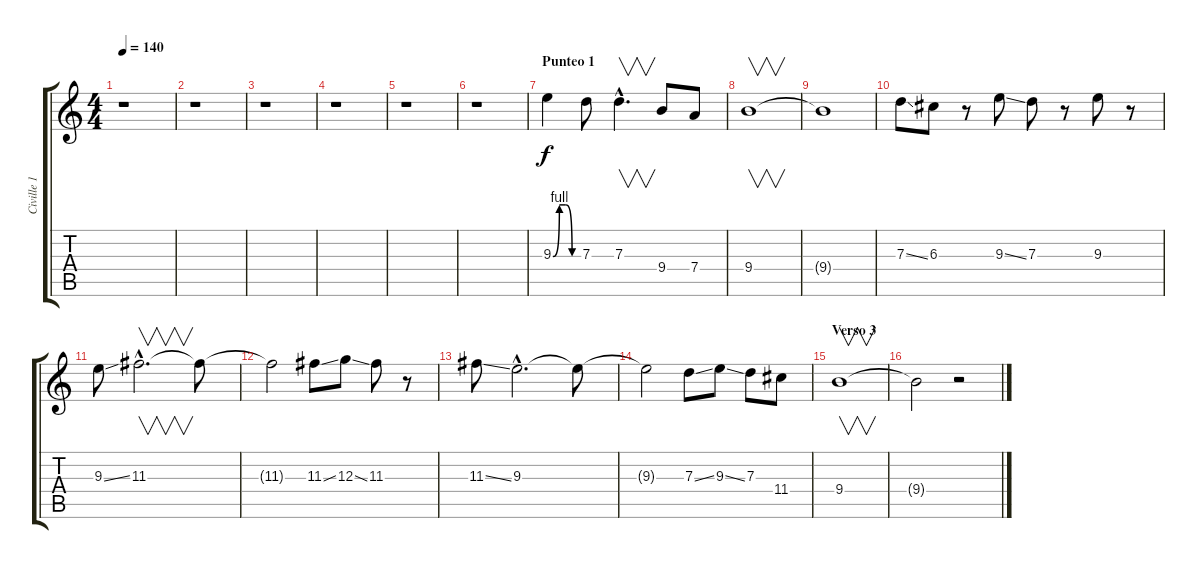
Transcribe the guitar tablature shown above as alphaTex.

\track ("Civille 1" "Civille 1") {instrument distortionguitar}
\staff {score tabs}
\tuning (E4 B3 G3 D3 A2 E2) {hide}
\ts (4 4)
\tempo 140
\clef g2
\ks c
r.1{dy f} |
r.1 |
r.1 |
r.1 |
r.1 |
r.1 |
\section ("" "Punteo 1")
9.3{be (custom 0 0 15 4 30 4 45 0 60 0)}.4 7.3.8 7.3{hac}.4{v d} 9.4.8 7.4.8 |
9.4.1{v} |
9.4{t}.1 |
7.3{ss}.8 6.3.8 r.8 9.3{ss}.8 7.3.8 r.8 9.3.8 r.8 |
9.3{ss}.8 11.3{hac}.2{v d} 11.3{t}.8 |
11.3{t}.2 11.3{ss}.8 12.3{ss}.8 11.3.8 r.8 |
11.3{ss}.8 9.3{hac}.2{d} 9.3{t}.8 |
9.3{t}.2 7.3{ss}.8 9.3{ss}.8 7.3.8 11.4.8 |
\section ("" "Verso 3")
9.4.1{v} |
9.4{t}.2 r.2
